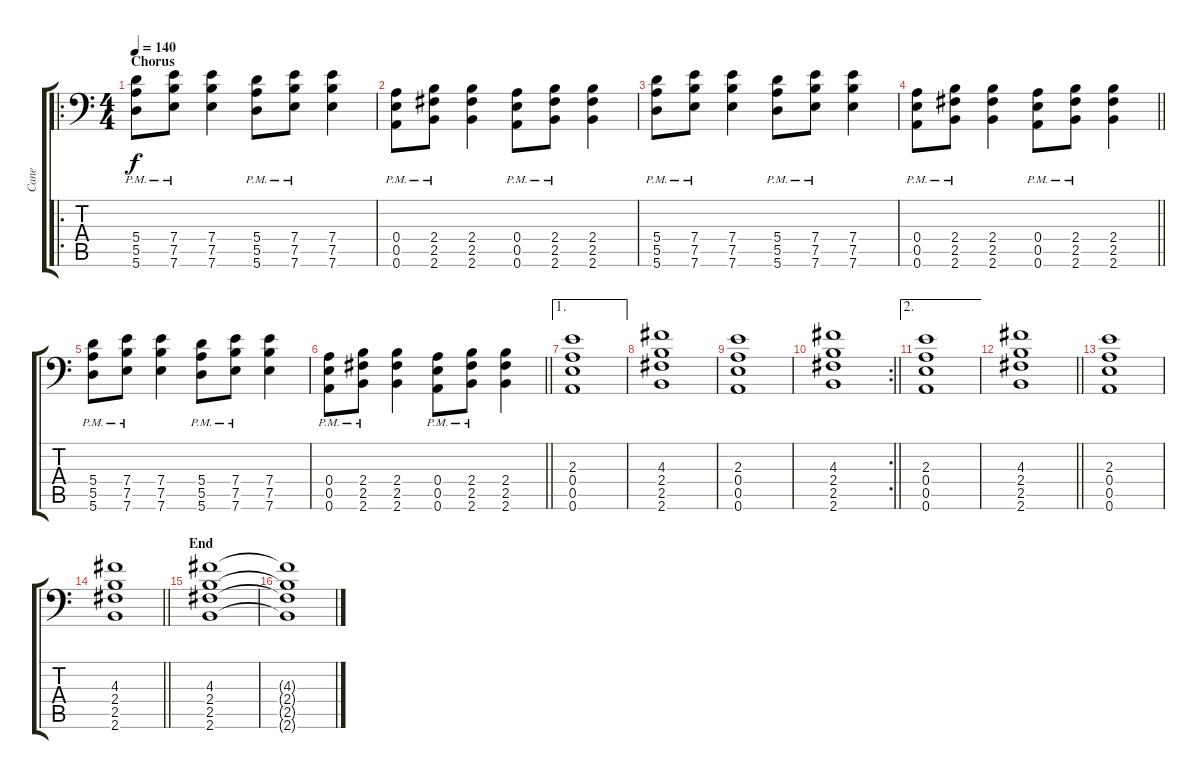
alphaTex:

\track ("Cane" "Cane") {instrument distortionguitar}
\staff {score tabs}
\tuning (B3 Gb3 D3 A2 E2 A1) {hide}
\ro
\ts (4 4)
\section ("" "Chorus")
\tempo 140
\clef f4
\ks c
(5.4{pm} 5.5{pm} 5.6{pm}).8{dy f} (7.4{pm} 7.5{pm} 7.6{pm}).8 (7.4 7.5 7.6).4 (5.4{pm} 5.5{pm} 5.6{pm}).8 (7.4{pm} 7.5{pm} 7.6{pm}).8 (7.4 7.5 7.6).4 |
(0.4{pm} 0.5{pm} 0.6{pm}).8 (2.4{pm} 2.5{pm} 2.6{pm}).8 (2.4 2.5 2.6).4 (0.4{pm} 0.5{pm} 0.6{pm}).8 (2.4{pm} 2.5{pm} 2.6{pm}).8 (2.4 2.5 2.6).4 |
(5.4{pm} 5.5{pm} 5.6{pm}).8 (7.4{pm} 7.5{pm} 7.6{pm}).8 (7.4 7.5 7.6).4 (5.4{pm} 5.5{pm} 5.6{pm}).8 (7.4{pm} 7.5{pm} 7.6{pm}).8 (7.4 7.5 7.6).4 |
\barLineRight lightlight
(0.4{pm} 0.5{pm} 0.6{pm}).8 (2.4{pm} 2.5{pm} 2.6{pm}).8 (2.4 2.5 2.6).4 (0.4{pm} 0.5{pm} 0.6{pm}).8 (2.4{pm} 2.5{pm} 2.6{pm}).8 (2.4 2.5 2.6).4 |
(5.4{pm} 5.5{pm} 5.6{pm}).8 (7.4{pm} 7.5{pm} 7.6{pm}).8 (7.4 7.5 7.6).4 (5.4{pm} 5.5{pm} 5.6{pm}).8 (7.4{pm} 7.5{pm} 7.6{pm}).8 (7.4 7.5 7.6).4 |
\barLineRight lightlight
(0.4{pm} 0.5{pm} 0.6{pm}).8 (2.4{pm} 2.5{pm} 2.6{pm}).8 (2.4 2.5 2.6).4 (0.4{pm} 0.5{pm} 0.6{pm}).8 (2.4{pm} 2.5{pm} 2.6{pm}).8 (2.4 2.5 2.6).4 |
\ae 1
\section ("" "")
(2.3 0.4 0.5 0.6).1 |
(4.3 2.4 2.5 2.6).1 |
(2.3 0.4 0.5 0.6).1 |
\rc 2
\barLineRight lightlight
(4.3 2.4 2.5 2.6).1 |
\ae 2
\section ("" "")
(2.3 0.4 0.5 0.6).1 |
\barLineRight lightlight
(4.3 2.4 2.5 2.6).1 |
(2.3 0.4 0.5 0.6).1 |
\barLineRight lightlight
(4.3 2.4 2.5 2.6).1 |
\section ("" "End")
(4.3 2.4 2.5 2.6).1 |
(4.3{t} 2.4{t} 2.5{t} 2.6{t}).1
